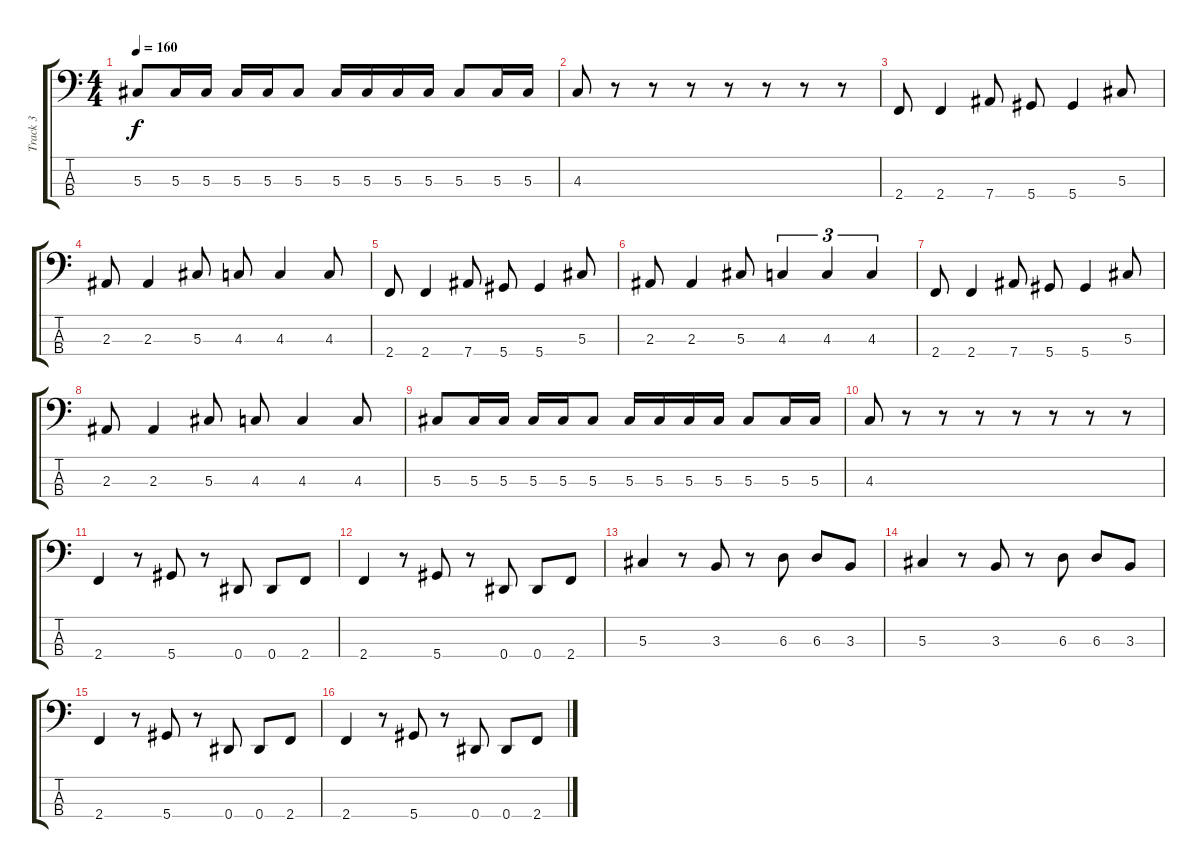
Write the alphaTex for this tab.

\track ("Track 3" "Track 3") {instrument electricbasspick}
\staff {score tabs}
\tuning (Gb2 Db2 Ab1 Eb1) {hide}
\ts (4 4)
\tempo 160
\clef f4
\ks c
5.3.8{dy f} 5.3.16 5.3.16 5.3.16 5.3.16 5.3.8 5.3.16 5.3.16 5.3.16 5.3.16 5.3.8 5.3.16 5.3.16 |
4.3.8 r.8 r.8 r.8 r.8 r.8 r.8 r.8 |
2.4.8 2.4.4 7.4.8 5.4.8 5.4.4 5.3.8 |
2.3.8 2.3.4 5.3.8 4.3.8 4.3.4 4.3.8 |
2.4.8 2.4.4 7.4.8 5.4.8 5.4.4 5.3.8 |
2.3.8 2.3.4 5.3.8 4.3.4{tu (3 2)} 4.3.4{tu (3 2)} 4.3.4{tu (3 2)} |
2.4.8 2.4.4 7.4.8 5.4.8 5.4.4 5.3.8 |
2.3.8 2.3.4 5.3.8 4.3.8 4.3.4 4.3.8 |
5.3.8 5.3.16 5.3.16 5.3.16 5.3.16 5.3.8 5.3.16 5.3.16 5.3.16 5.3.16 5.3.8 5.3.16 5.3.16 |
4.3.8 r.8 r.8 r.8 r.8 r.8 r.8 r.8 |
2.4.4 r.8 5.4.8 r.8 0.4.8 0.4.8 2.4.8 |
2.4.4 r.8 5.4.8 r.8 0.4.8 0.4.8 2.4.8 |
5.3.4 r.8 3.3.8 r.8 6.3.8 6.3.8 3.3.8 |
5.3.4 r.8 3.3.8 r.8 6.3.8 6.3.8 3.3.8 |
2.4.4 r.8 5.4.8 r.8 0.4.8 0.4.8 2.4.8 |
2.4.4 r.8 5.4.8 r.8 0.4.8 0.4.8 2.4.8
